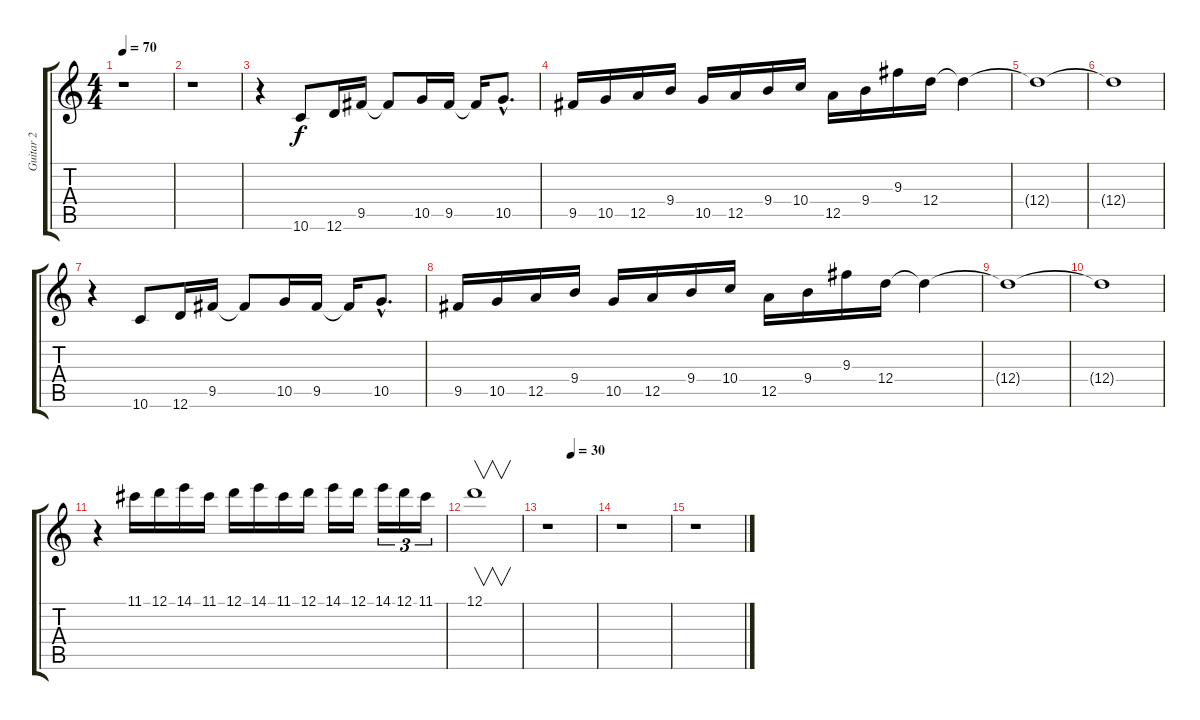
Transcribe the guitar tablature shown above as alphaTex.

\track ("Guitar 2" "Guitar 2") {instrument distortionguitar}
\staff {score tabs}
\tuning (D4 D4 A3 D3 A2 D2) {hide}
\ts (4 4)
\tempo 70
\clef g2
\ks c
r.1{dy f} |
r.1 |
r.4 10.6.8 12.6.16 9.5.16 9.5{t}.8 10.5.16 9.5.16 9.5{t}.16 10.5{hac}.8{d} |
9.5.16 10.5.16 12.5.16 9.4.16 10.5.16 12.5.16 9.4.16 10.4.16 12.5.16 9.4.16 9.3.16 12.4.16 12.4{t}.4 |
12.4{t}.1 |
12.4{t}.1 |
r.4 10.6.8 12.6.16 9.5.16 9.5{t}.8 10.5.16 9.5.16 9.5{t}.16 10.5{hac}.8{d} |
9.5.16 10.5.16 12.5.16 9.4.16 10.5.16 12.5.16 9.4.16 10.4.16 12.5.16 9.4.16 9.3.16 12.4.16 12.4{t}.4 |
12.4{t}.1 |
12.4{t}.1 |
r.4 11.1.16 12.1.16 14.1.16 11.1.16 12.1.16 14.1.16 11.1.16 12.1.16 14.1.16 12.1.16 14.1.16{tu (3 2)} 12.1.16{tu (3 2)} 11.1.16{tu (3 2)} |
12.1.1{v} |
\tempo (30 0.5)
r.1 |
r.1 |
r.1
